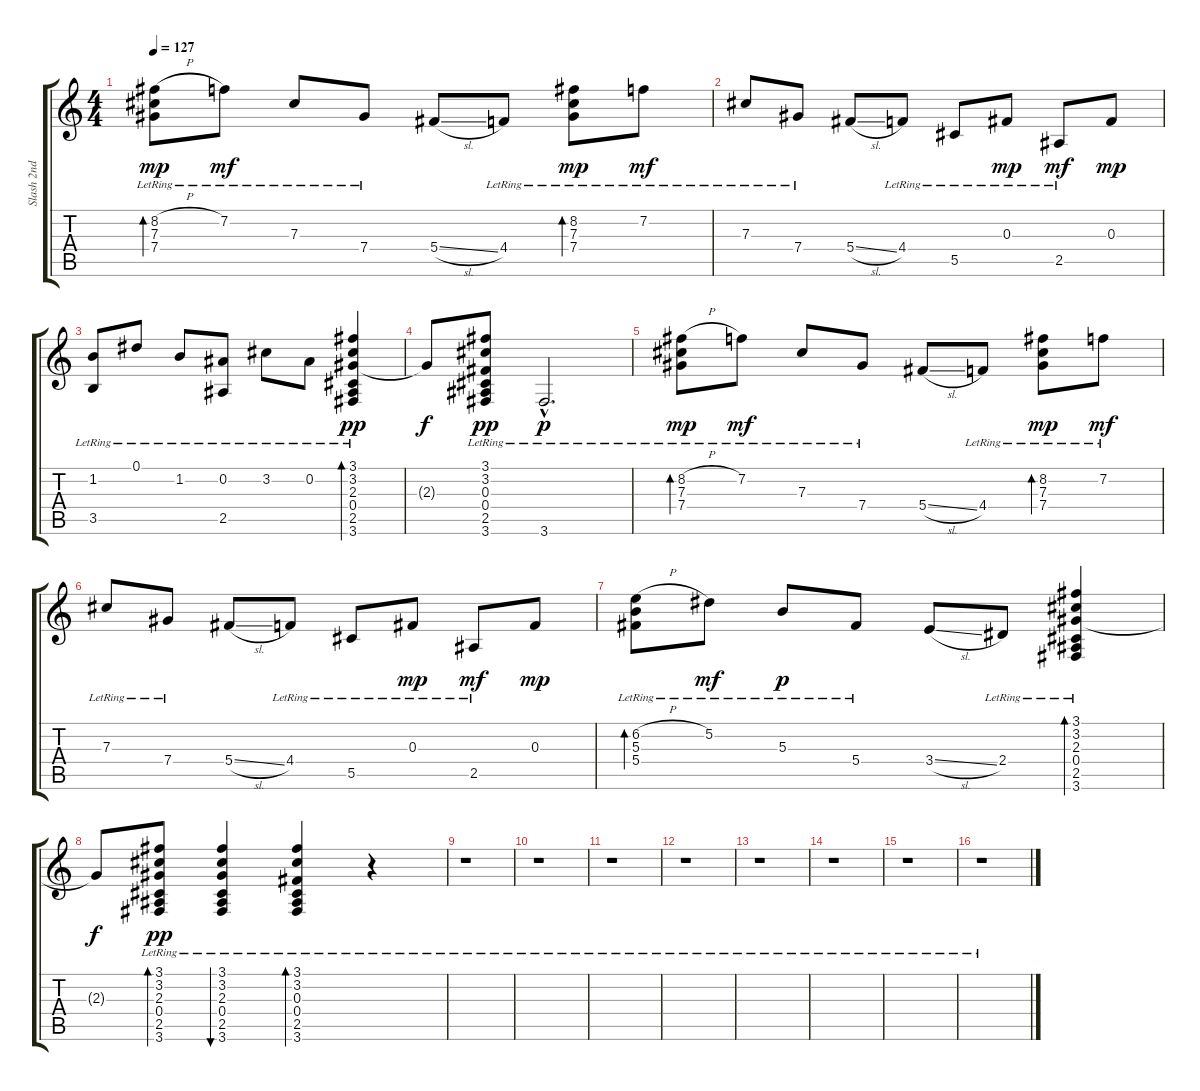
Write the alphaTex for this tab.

\track ("Slash 2nd" "Slash 2nd") {instrument electricguitarjazz}
\staff {score tabs}
\tuning (Eb4 Bb3 Gb3 Db3 Ab2 Eb2) {hide}
\ts (4 4)
\tempo 127
\clef g2
\ks c
(8.2{h} 7.3{lr} 7.4{lr}).8{bd 480 dy mp} 7.2{lr}.8{dy mf} 7.3{lr}.8 7.4{lr}.8 5.4{sl}.8 4.4{lr}.8 (8.2{lr} 7.3{lr} 7.4{lr}).8{bd 480 dy mp} 7.2{lr}.8{dy mf} |
7.3{lr}.8 7.4{lr}.8 5.4{sl}.8 4.4{lr}.8 5.5{lr}.8 0.3{lr}.8{dy mp} 2.5{lr}.8{dy mf} 0.3.8{dy mp} |
(1.2{lr} 3.5{lr}).8 0.1{lr}.8 1.2{lr}.8 (0.2{lr} 2.5{lr}).8 3.2{lr}.8 0.2{lr}.8 (3.1{lr} 3.2{lr} 2.3{lr} 0.4{lr} 2.5{lr} 3.6{lr}).4{bd 120 dy pp} |
2.3{t}.8{dy f} (3.1{lr} 3.2{lr} 0.3{lr} 0.4{lr} 2.5{lr} 3.6{lr}).8{dy pp} 3.6{hac lr}.2{d dy p} |
(8.2{h} 7.3{lr} 7.4{lr}).8{bd 480 dy mp} 7.2{lr}.8{dy mf} 7.3{lr}.8 7.4{lr}.8 5.4{sl}.8 4.4{lr}.8 (8.2{lr} 7.3{lr} 7.4{lr}).8{bd 480 dy mp} 7.2{lr}.8{dy mf} |
7.3{lr}.8 7.4{lr}.8 5.4{sl}.8 4.4{lr}.8 5.5{lr}.8 0.3{lr}.8{dy mp} 2.5{lr}.8{dy mf} 0.3.8{dy mp} |
(6.2{h} 5.3{lr} 5.4{lr}).8{bd 480} 5.2{lr}.8{dy mf} 5.3{lr}.8{dy p} 5.4{lr}.8 3.4{sl}.8 2.4{lr}.8 (3.1{lr} 3.2{lr} 2.3{lr} 0.4{lr} 2.5{lr} 3.6{lr}).4{bd 60} |
2.3{t}.8{dy f} (3.1{lr} 3.2{lr} 2.3{lr} 0.4{lr} 2.5{lr} 3.6{lr}).8{bd 60 dy pp} (3.1{lr} 3.2{lr} 2.3{lr} 0.4{lr} 2.5{lr} 3.6{lr}).4{bu 60} (3.1{lr} 3.2{lr} 0.3{lr} 0.4{lr} 2.5{lr} 3.6{lr}).4{bd 60} r.4 |
r.1 |
r.1 |
r.1 |
r.1 |
r.1 |
r.1 |
r.1 |
r.1
